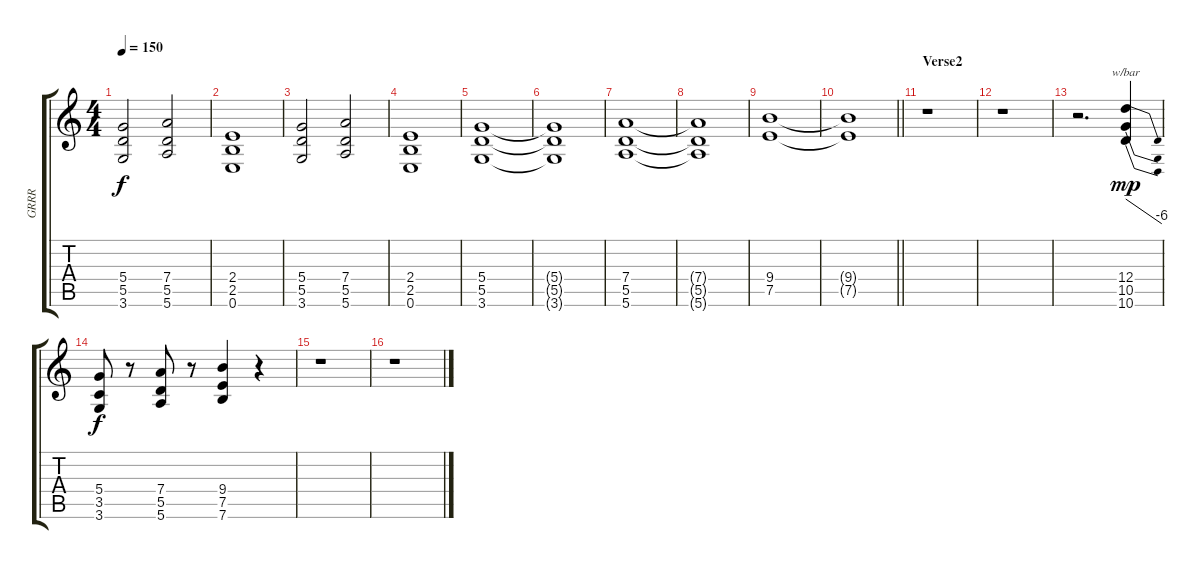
\track ("GRRR" "GRRR") {instrument distortionguitar}
\staff {score tabs}
\tuning (E4 B3 G3 D3 A2 E2) {hide}
\ts (4 4)
\tempo 150
\clef g2
\ks c
(5.4 5.5 3.6).2{dy f} (7.4 5.5 5.6).2 |
(2.4 2.5 0.6).1 |
(5.4 5.5 3.6).2 (7.4 5.5 5.6).2 |
(2.4 2.5 0.6).1 |
(5.4 5.5 3.6).1 |
(5.4{t} 5.5{t} 3.6{t}).1 |
(7.4 5.5 5.6).1 |
(7.4{t} 5.5{t} 5.6{t}).1 |
(9.4 7.5).1 |
\barLineRight lightlight
(9.4{t} 7.5{t}).1 |
\section ("" "Verse2")
r.1 |
r.1 |
r.2{d} (12.4 10.5 10.6).4{tbe (dive default 0 0 60 -24) dy mp} |
(5.4 3.5 3.6).8{dy f} r.8 (7.4 5.5 5.6).8 r.8 (9.4 7.5 7.6).4 r.4 |
r.1 |
r.1
